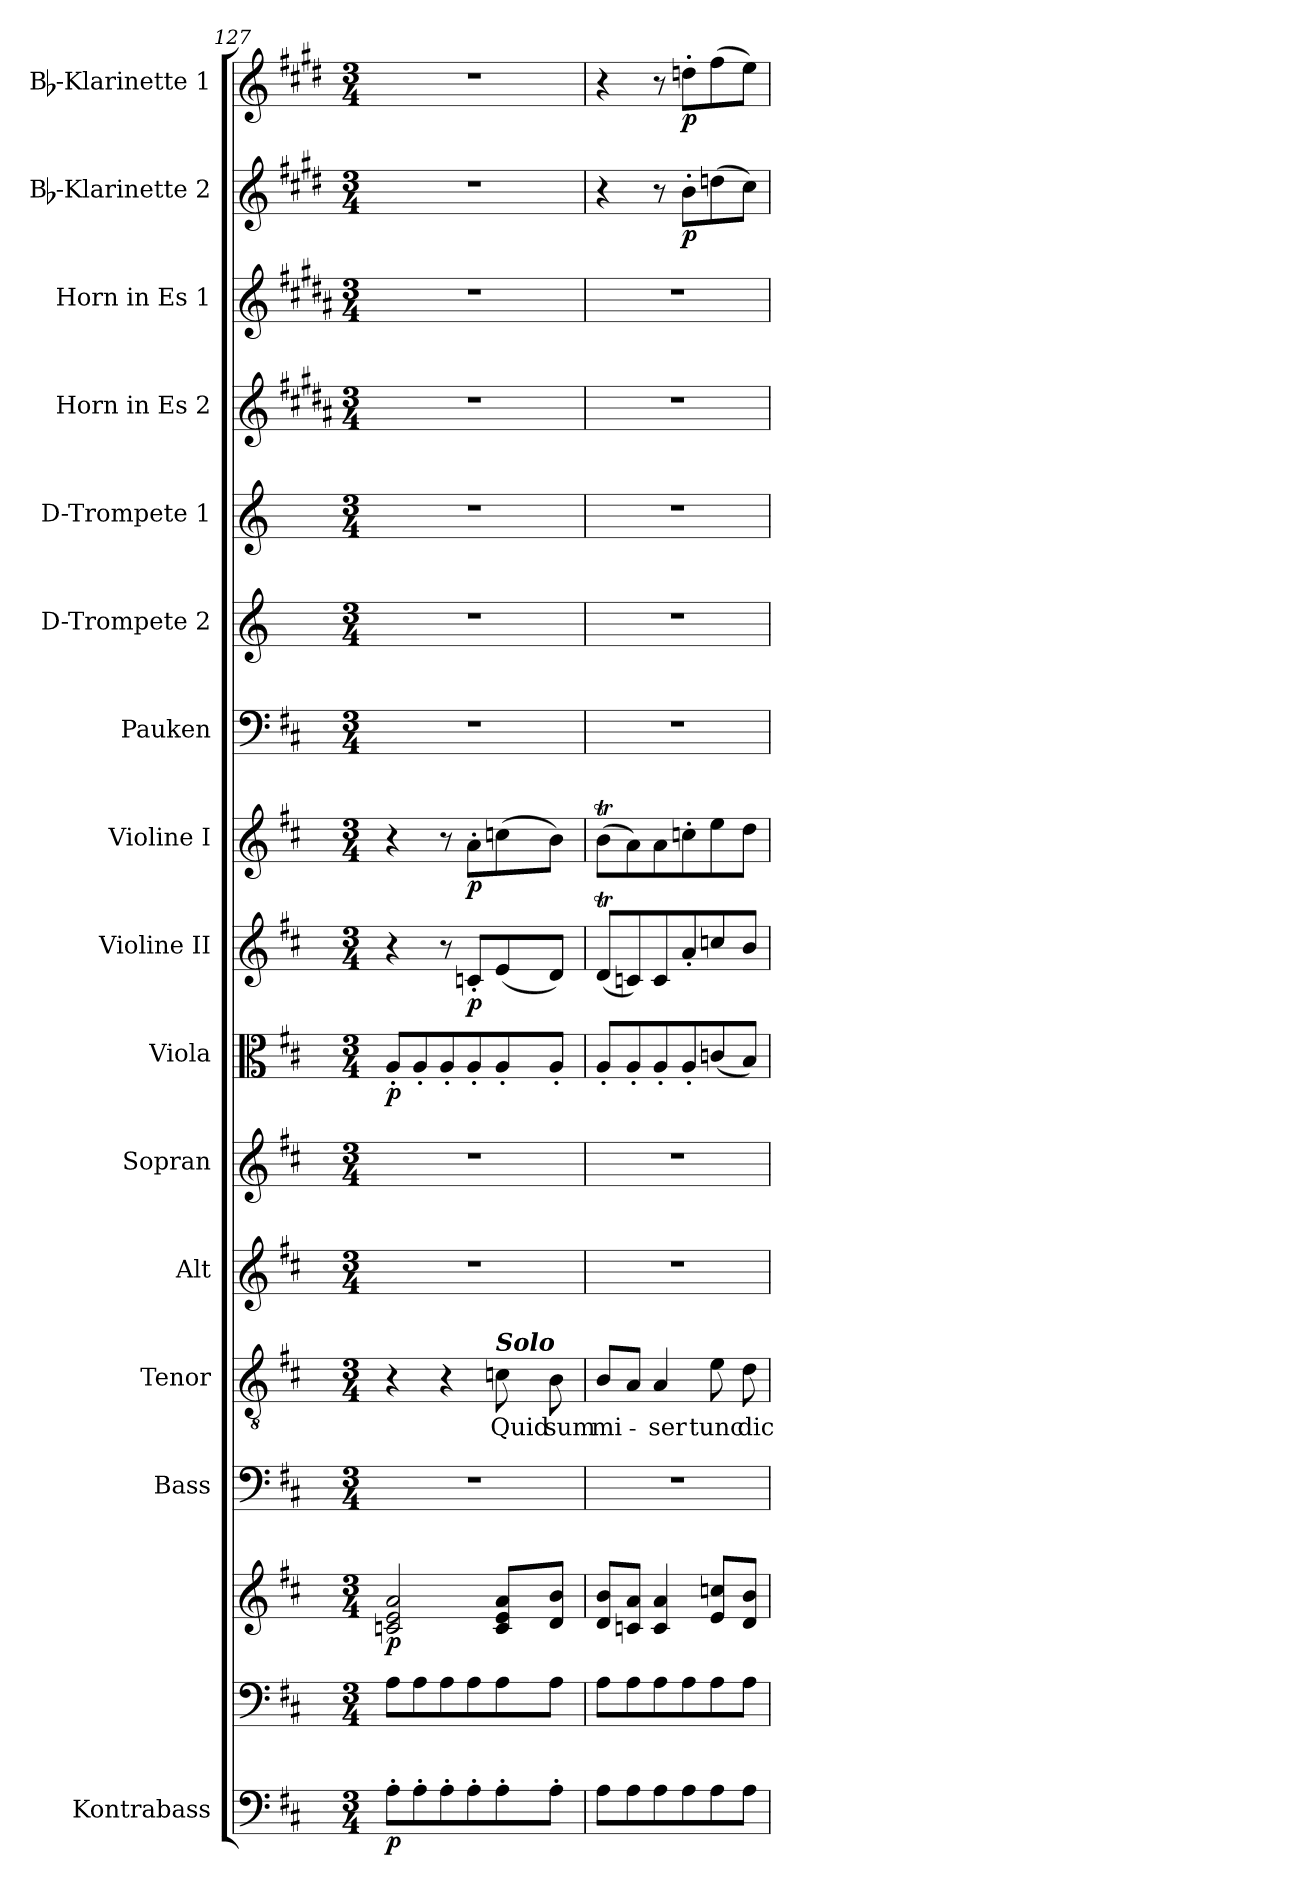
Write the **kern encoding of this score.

**kern	**dynam	**kern	**kern	**dynam	**kern	**kern	**text	**kern	**kern	**kern	**dynam	**kern	**dynam	**kern	**dynam	**kern	**kern	**kern	**kern	**kern	**kern	**dynam	**kern	**dynam
*part16	*part16	*part15	*part15	*part15	*part14	*part13	*part13	*part12	*part11	*part10	*part10	*part9	*part9	*part8	*part8	*part7	*part6	*part5	*part4	*part3	*part2	*part2	*part1	*part1
*staff17	*staff17	*staff16	*staff15	*staff15/16	*staff14	*staff13	*staff13	*staff12	*staff11	*staff10	*staff10	*staff9	*staff9	*staff8	*staff8	*staff7	*staff6	*staff5	*staff4	*staff3	*staff2	*staff2	*staff1	*staff1
*I"Kontrabass	*	*	*	*	*I"Bass	*I"Tenor	*	*I"Alt	*I"Sopran	*I"Viola	*	*I"Violine II	*	*I"Violine I	*	*I"Pauken	*I"D-Trompete 2	*I"D-Trompete 1	*I"Horn in Es 2	*I"Horn in Es 1	*I"Bb-Klarinette 2	*	*I"Bb-Klarinette 1	*
*I'Kb.	*	*	*	*	*I'B.	*I'T.	*	*I'A.	*I'S.	*I'Vla.	*	*I'Vl. II	*	*I'Vl. I	*	*I'Pk.	*I'D Trp. 2	*I'D Trp. 1	*	*	*I'Bb Kl. 2	*	*I'Bb Kl. 1	*
*clefF4	*	*clefF4	*clefG2	*	*clefF4	*clefGv2	*	*clefG2	*clefG2	*clefC3	*	*clefG2	*	*clefG2	*	*clefF4	*clefG2	*clefG2	*clefG2	*clefG2	*clefG2	*	*clefG2	*
*ITrd7c12	*	*	*	*	*	*	*	*	*	*	*	*	*	*	*	*	*ITrd-1c-2	*ITrd-1c-2	*ITrd5c9	*ITrd5c9	*ITrd1c2	*	*ITrd1c2	*
*k[f#c#]	*	*k[f#c#]	*k[f#c#]	*	*k[f#c#]	*k[f#c#]	*	*k[f#c#]	*k[f#c#]	*k[f#c#]	*	*k[f#c#]	*	*k[f#c#]	*	*k[f#c#]	*k[f#c#]	*k[f#c#]	*k[f#c#]	*k[f#c#]	*k[f#c#]	*	*k[f#c#]	*
*D:	*	*D:	*D:	*	*D:	*D:	*	*D:	*D:	*D:	*	*D:	*	*D:	*	*D:	*D:	*D:	*D:	*D:	*D:	*	*D:	*
*M3/4	*	*M3/4	*M3/4	*	*M3/4	*M3/4	*	*M3/4	*M3/4	*M3/4	*	*M3/4	*	*M3/4	*	*M3/4	*M3/4	*M3/4	*M3/4	*M3/4	*M3/4	*	*M3/4	*
=127	=127	=127	=127	=127	=127	=127	=127	=127	=127	=127	=127	=127	=127	=127	=127	=127	=127	=127	=127	=127	=127	=127	=127	=127
!	!LO:DY:b	!	!	!LO:DY:b	!	!	!	!	!	!	!LO:DY:b	!	!	!	!	!	!	!	!	!	!	!	!	!
8AA'>\L	p	8A\L	2cn/ 2e/ 2a/	p	2.r	4r	.	2.r	2.r	8A'</L	p	4r	.	4r	.	2.r	2.r	2.r	2.r	2.r	2.r	.	2.r	.
8AA'>\	.	8A\	.	.	.	.	.	.	.	8A'</	.	.	.	.	.	.	.	.	.	.	.	.	.	.
8AA'>\	.	8A\	.	.	.	4r	.	.	.	8A'</	.	8r	.	8r	.	.	.	.	.	.	.	.	.	.
!	!	!	!	!	!	!	!	!	!	!	!	!	!LO:DY:b	!	!LO:DY:b	!	!	!	!	!	!	!	!	!
8AA'>\	.	8A\	.	.	.	.	.	.	.	8A'</	.	8cn'</L	p	8a'>\L	p	.	.	.	.	.	.	.	.	.
!	!	!	!	!	!	!LO:TX:a:Bi:t=Solo	!	!	!	!	!	!	!	!	!	!	!	!	!	!	!	!	!	!
!	!	!	!	!	!	!	!LO:LY:b	!	!	!	!	!	!	!	!	!	!	!	!	!	!	!	!	!
8AA'>\	.	8A\	8c/ 8e/ 8a/L	.	.	8cn\	Quid	.	.	8A'</	.	(<8e/	.	(>8ccn\	.	.	.	.	.	.	.	.	.	.
!	!	!	!	!	!	!	!LO:LY:b	!	!	!	!	!	!	!	!	!	!	!	!	!	!	!	!	!
8AA'>\J	.	8A\J	8d/ 8b/J	.	.	8B\	sum	.	.	8A'</J	.	8d/J)	.	8b\J)	.	.	.	.	.	.	.	.	.	.
!!LO:PB:g=z
=128	=128	=128	=128	=128	=128	=128	=128	=128	=128	=128	=128	=128	=128	=128	=128	=128	=128	=128	=128	=128	=128	=128	=128	=128
!	!	!	!	!	!	!	!LO:LY:b	!	!	!	!	!	!	!	!	!	!	!	!	!	!	!	!	!
8AA\L	.	8A\L	8d/ 8b/L	.	2.r	8B/L	mi-	2.r	2.r	8A'</L	.	(<8dT/L	.	(>8bT\L	.	2.r	2.r	2.r	2.r	2.r	4r	.	4r	.
8AA\	.	8A\	8cn/ 8a/J	.	.	8A/J	.	.	.	8A'</	.	8cn/)	.	8a\)	.	.	.	.	.	.	.	.	.	.
!	!	!	!	!	!	!	!LO:LY:b	!	!	!	!	!	!	!	!	!	!	!	!	!	!	!	!	!
8AA\	.	8A\	4c/ 4a/	.	.	4A/	-ser	.	.	8A'</	.	8c/	.	8a\	.	.	.	.	.	.	8r	.	8r	.
!	!	!	!	!	!	!	!	!	!	!	!	!	!	!	!	!	!	!	!	!	!	!LO:DY:b	!	!LO:DY:b
8AA\	.	8A\	.	.	.	.	.	.	.	8A'</	.	8a'</	.	8ccn'>\	.	.	.	.	.	.	8a'>\L	p	8ccn'>\L	p
!	!	!	!	!	!	!	!LO:LY:b	!	!	!	!	!	!	!	!	!	!	!	!	!	!	!	!	!
8AA\	.	8A\	8e/ 8ccn/L	.	.	8e\	tunc	.	.	(<8cn/	.	8ccn/	.	8ee\	.	.	.	.	.	.	(>8ccn\	.	(>8ee\	.
!	!	!	!	!	!	!	!LO:LY:b	!	!	!	!	!	!	!	!	!	!	!	!	!	!	!	!	!
8AA\J	.	8A\J	8d/ 8b/J	.	.	8d\	dic-	.	.	8B/J)	.	8b/J	.	8dd\J	.	.	.	.	.	.	8b\J)	.	8dd\J)	.
=	=	=	=	=	=	=	=	=	=	=	=	=	=	=	=	=	=	=	=	=	=	=	=	=
*-	*-	*-	*-	*-	*-	*-	*-	*-	*-	*-	*-	*-	*-	*-	*-	*-	*-	*-	*-	*-	*-	*-	*-	*-
